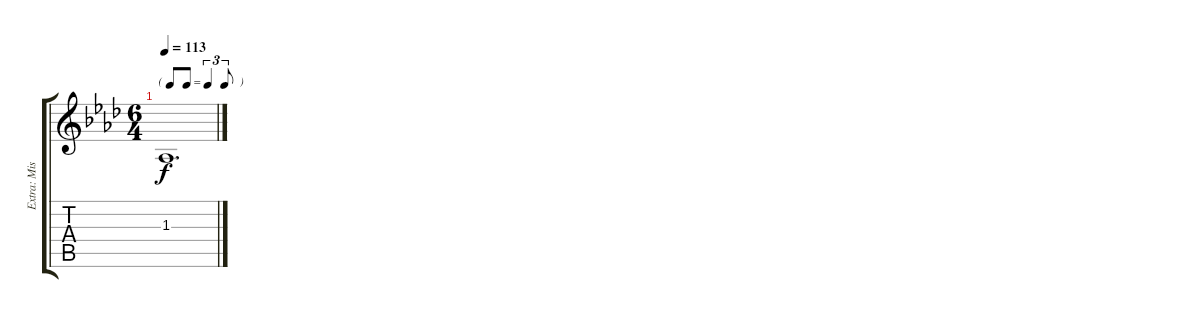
\track ("Extra: Misc" "Extra: Mis") {instrument choiraahs}
\staff {score tabs}
\tuning (E4 B3 G3 D3 A2 E2) {hide}
\ts (6 4)
\tf triplet8th
\tempo 113
\clef g2
\ks ab
1.3{t}.1{d dy f}
